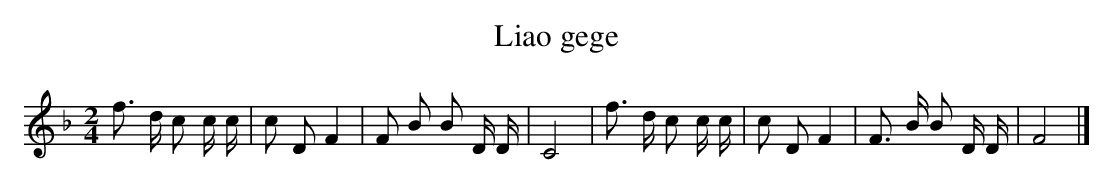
X:1
T: Liao gege
L: 1/8
M: 2/4
K: F
f> d c c/ c/ [I:setbarnb 1]|
c DF2 |
F B B D/ D/ |
C4 |
f> d c c/ c/ |
c DF2 |
F> B B D/ D/ |
F4 |]
